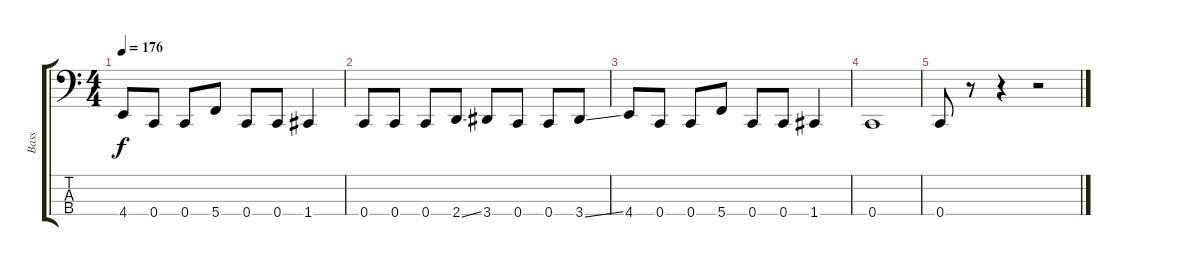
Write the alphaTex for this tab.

\track ("Bass" "Bass") {instrument electricbasspick}
\staff {score tabs}
\tuning (F2 C2 G1 C1) {hide}
\ts (4 4)
\tempo 176
\clef f4
\ks c
4.4.8{dy f} 0.4.8 0.4.8 5.4.8 0.4.8 0.4.8 1.4.4 |
0.4.8 0.4.8 0.4.8 2.4{ss}.8 3.4.8 0.4.8 0.4.8 3.4{ss}.8 |
4.4.8 0.4.8 0.4.8 5.4.8 0.4.8 0.4.8 1.4.4 |
0.4.1 |
0.4.8 r.8 r.4 r.2
